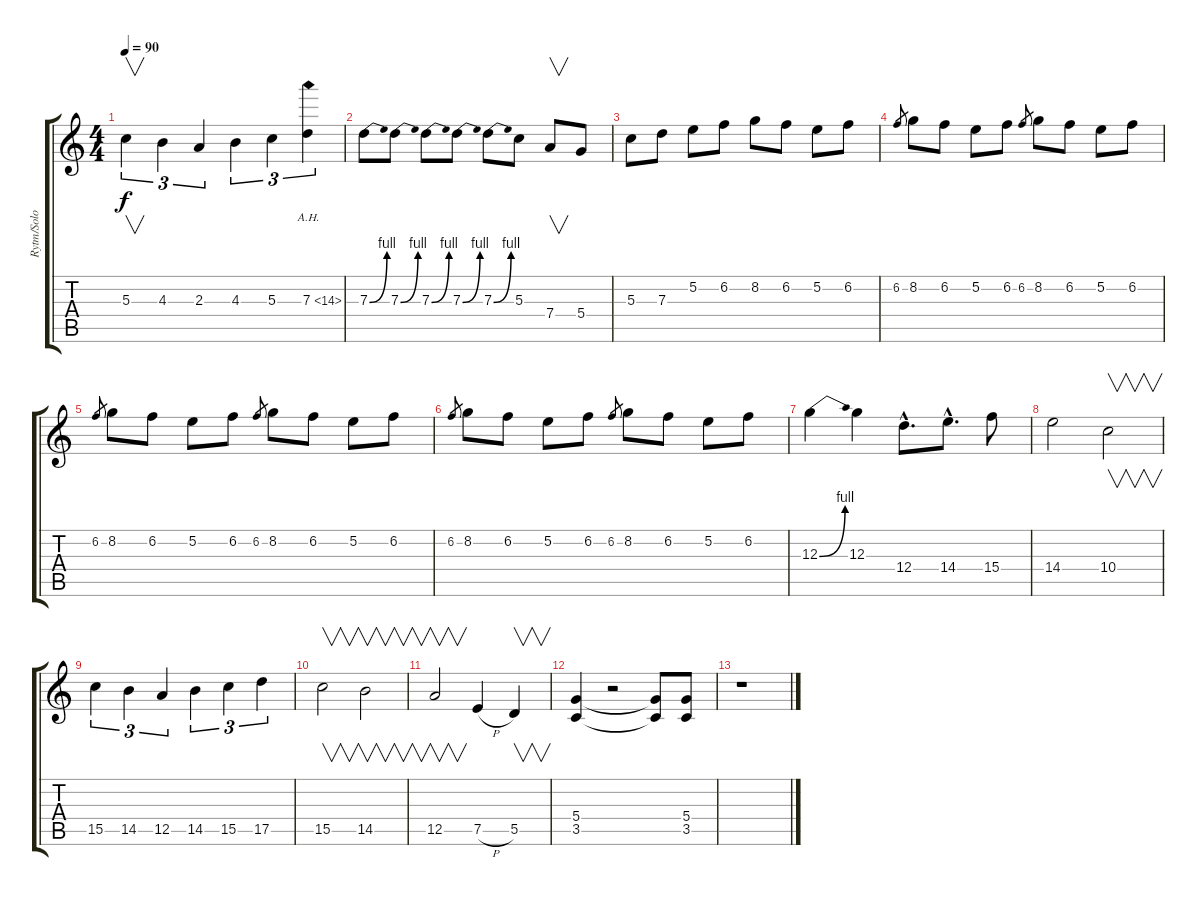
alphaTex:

\track ("Rytm/Solo " "Rytm/Solo ") {instrument distortionguitar}
\staff {score tabs}
\tuning (E4 B3 G3 D3 A2 E2) {hide}
\ts (4 4)
\tempo 90
\clef g2
\ks c
5.3.4{v tu (3 2) dy f} 4.3.4{tu (3 2)} 2.3.4{tu (3 2)} 4.3.4{tu (3 2)} 5.3.4{tu (3 2)} 7.3{ah 7}.4{tu (3 2)} |
7.3{be (bend 0 0 60 4)}.8 7.3{be (bend 0 0 60 4)}.8 7.3{be (bend 0 0 60 4)}.8 7.3{be (bend 0 0 60 4)}.8 7.3{be (bend 0 0 60 4)}.8 5.3.8 7.4.8{v} 5.4.8 |
5.3.8 7.3.8 5.2.8 6.2.8 8.2.8 6.2.8 5.2.8 6.2.8 |
6.2.8{gr} 8.2.8 6.2.8 5.2.8 6.2.8 6.2.8{gr} 8.2.8 6.2.8 5.2.8 6.2.8 |
6.2.8{gr} 8.2.8 6.2.8 5.2.8 6.2.8 6.2.8{gr} 8.2.8 6.2.8 5.2.8 6.2.8 |
6.2.8{gr} 8.2.8 6.2.8 5.2.8 6.2.8 6.2.8{gr} 8.2.8 6.2.8 5.2.8 6.2.8 |
12.3{be (bend 0 0 60 4)}.4 12.3.4 12.4{hac}.8{d} 14.4{hac}.8{d} 15.4.8 |
14.4.2 10.4.2{v} |
15.5.4{tu (3 2)} 14.5.4{tu (3 2)} 12.5.4{tu (3 2)} 14.5.4{tu (3 2)} 15.5.4{tu (3 2)} 17.5.4{tu (3 2)} |
15.5.2{v} 14.5.2{v} |
12.5.2{v} 7.5{h}.4 5.5.4{v} |
(5.4 3.5).4 r.2 (5.4{t} 3.5{t}).8 (5.4 3.5).8 |
r.1
